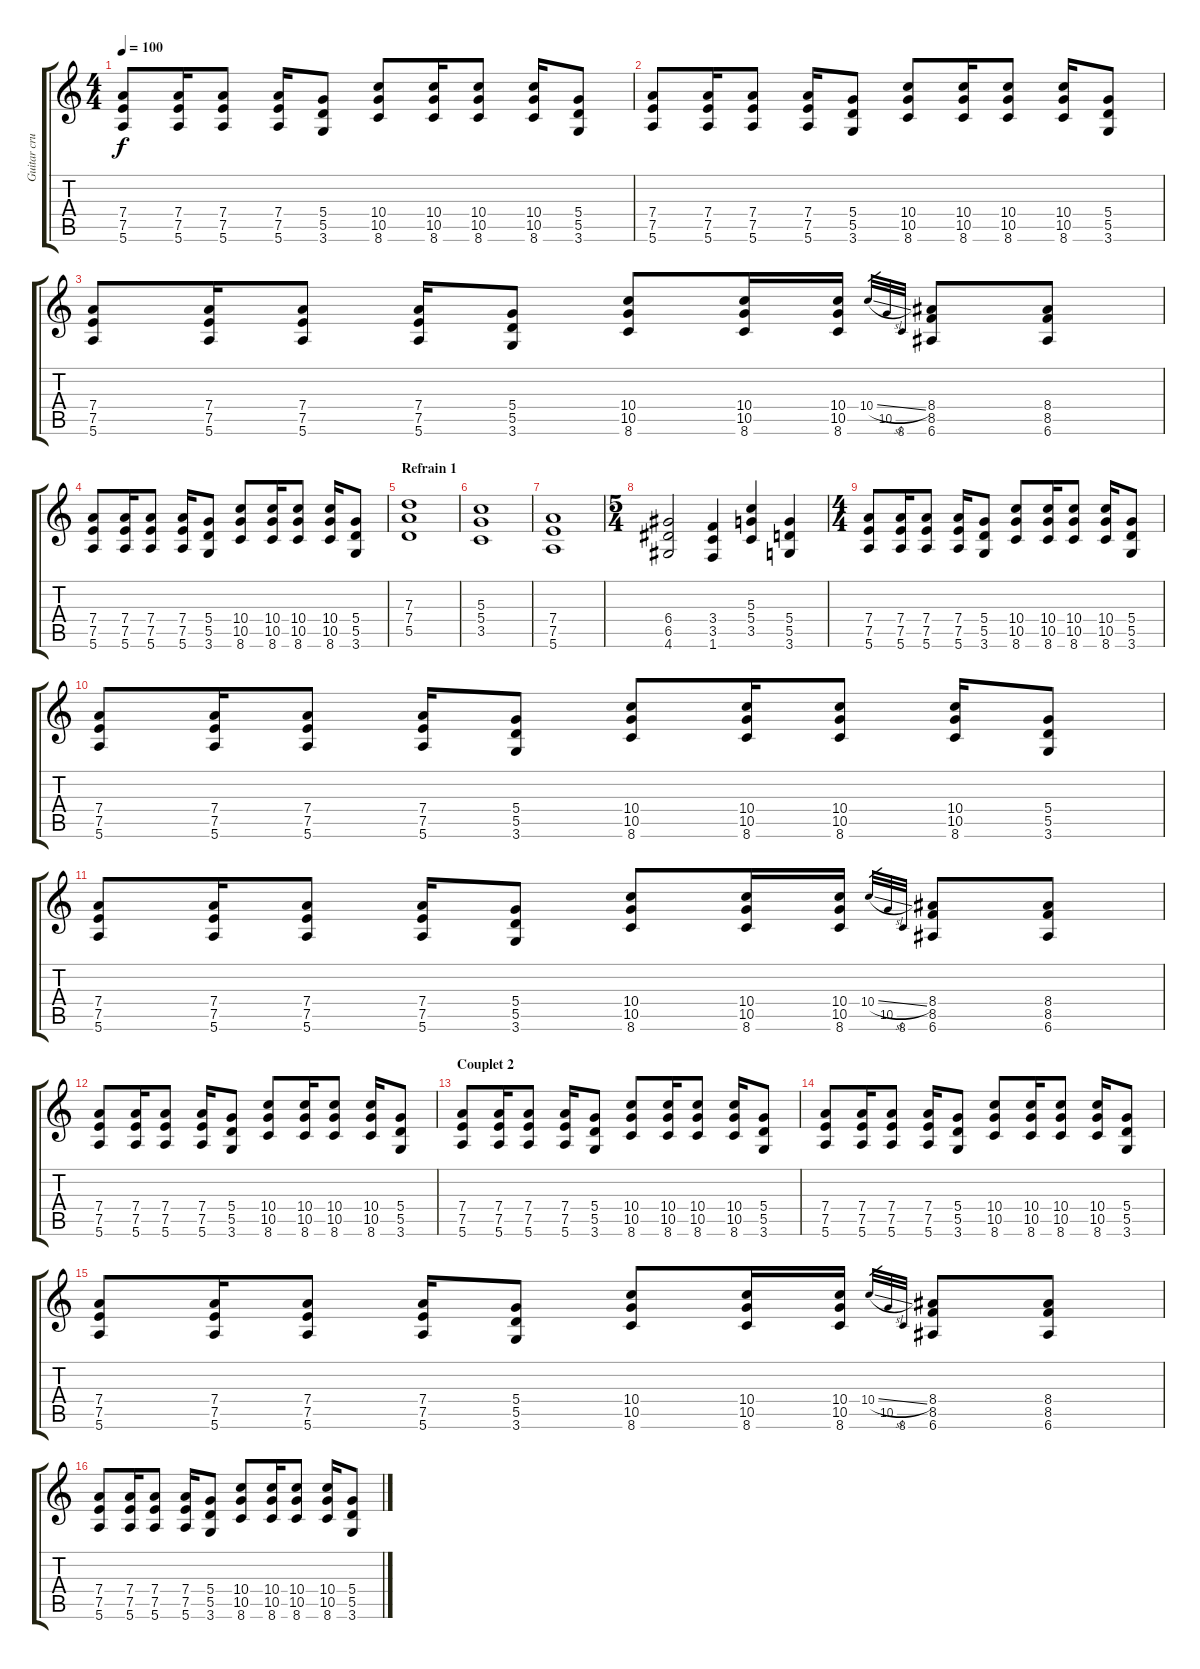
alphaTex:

\track ("Guitar crunch" "Guitar cru") {instrument distortionguitar}
\staff {score tabs}
\tuning (E4 B3 G3 D3 A2 E2) {hide}
\ts (4 4)
\tempo 100
\clef g2
\ks c
(7.4 7.5 5.6).8{dy f} (7.4 7.5 5.6).16 (7.4 7.5 5.6).8 (7.4 7.5 5.6).16 (5.4 5.5 3.6).8 (10.4 10.5 8.6).8 (10.4 10.5 8.6).16 (10.4 10.5 8.6).8 (10.4 10.5 8.6).16 (5.4 5.5 3.6).8 |
(7.4 7.5 5.6).8 (7.4 7.5 5.6).16 (7.4 7.5 5.6).8 (7.4 7.5 5.6).16 (5.4 5.5 3.6).8 (10.4 10.5 8.6).8 (10.4 10.5 8.6).16 (10.4 10.5 8.6).8 (10.4 10.5 8.6).16 (5.4 5.5 3.6).8 |
(7.4 7.5 5.6).8 (7.4 7.5 5.6).16 (7.4 7.5 5.6).8 (7.4 7.5 5.6).16 (5.4 5.5 3.6).8 (10.4 10.5 8.6).8 (10.4 10.5 8.6).16 (10.4 10.5 8.6).16 10.4{sl}.32{gr} 10.5.32{gr} 8.6.32{gr} (8.4 8.5 6.6).8 (8.4 8.5 6.6).8 |
(7.4 7.5 5.6).8 (7.4 7.5 5.6).16 (7.4 7.5 5.6).8 (7.4 7.5 5.6).16 (5.4 5.5 3.6).8 (10.4 10.5 8.6).8 (10.4 10.5 8.6).16 (10.4 10.5 8.6).8 (10.4 10.5 8.6).16 (5.4 5.5 3.6).8 |
\section ("" "Refrain 1")
(7.3 7.4 5.5).1 |
(5.3 5.4 3.5).1 |
(7.4 7.5 5.6).1 |
\ts (5 4)
(6.4 6.5 4.6).2 (3.4 3.5 1.6).4 (5.3 5.4 3.5).4 (5.4 5.5 3.6).4 |
\ts (4 4)
(7.4 7.5 5.6).8 (7.4 7.5 5.6).16 (7.4 7.5 5.6).8 (7.4 7.5 5.6).16 (5.4 5.5 3.6).8 (10.4 10.5 8.6).8 (10.4 10.5 8.6).16 (10.4 10.5 8.6).8 (10.4 10.5 8.6).16 (5.4 5.5 3.6).8 |
(7.4 7.5 5.6).8 (7.4 7.5 5.6).16 (7.4 7.5 5.6).8 (7.4 7.5 5.6).16 (5.4 5.5 3.6).8 (10.4 10.5 8.6).8 (10.4 10.5 8.6).16 (10.4 10.5 8.6).8 (10.4 10.5 8.6).16 (5.4 5.5 3.6).8 |
(7.4 7.5 5.6).8 (7.4 7.5 5.6).16 (7.4 7.5 5.6).8 (7.4 7.5 5.6).16 (5.4 5.5 3.6).8 (10.4 10.5 8.6).8 (10.4 10.5 8.6).16 (10.4 10.5 8.6).16 10.4{sl}.32{gr} 10.5.32{gr} 8.6.32{gr} (8.4 8.5 6.6).8 (8.4 8.5 6.6).8 |
(7.4 7.5 5.6).8 (7.4 7.5 5.6).16 (7.4 7.5 5.6).8 (7.4 7.5 5.6).16 (5.4 5.5 3.6).8 (10.4 10.5 8.6).8 (10.4 10.5 8.6).16 (10.4 10.5 8.6).8 (10.4 10.5 8.6).16 (5.4 5.5 3.6).8 |
\section ("" "Couplet 2")
(7.4 7.5 5.6).8 (7.4 7.5 5.6).16 (7.4 7.5 5.6).8 (7.4 7.5 5.6).16 (5.4 5.5 3.6).8 (10.4 10.5 8.6).8 (10.4 10.5 8.6).16 (10.4 10.5 8.6).8 (10.4 10.5 8.6).16 (5.4 5.5 3.6).8 |
(7.4 7.5 5.6).8 (7.4 7.5 5.6).16 (7.4 7.5 5.6).8 (7.4 7.5 5.6).16 (5.4 5.5 3.6).8 (10.4 10.5 8.6).8 (10.4 10.5 8.6).16 (10.4 10.5 8.6).8 (10.4 10.5 8.6).16 (5.4 5.5 3.6).8 |
(7.4 7.5 5.6).8 (7.4 7.5 5.6).16 (7.4 7.5 5.6).8 (7.4 7.5 5.6).16 (5.4 5.5 3.6).8 (10.4 10.5 8.6).8 (10.4 10.5 8.6).16 (10.4 10.5 8.6).16 10.4{sl}.32{gr} 10.5.32{gr} 8.6.32{gr} (8.4 8.5 6.6).8 (8.4 8.5 6.6).8 |
(7.4 7.5 5.6).8 (7.4 7.5 5.6).16 (7.4 7.5 5.6).8 (7.4 7.5 5.6).16 (5.4 5.5 3.6).8 (10.4 10.5 8.6).8 (10.4 10.5 8.6).16 (10.4 10.5 8.6).8 (10.4 10.5 8.6).16 (5.4 5.5 3.6).8
